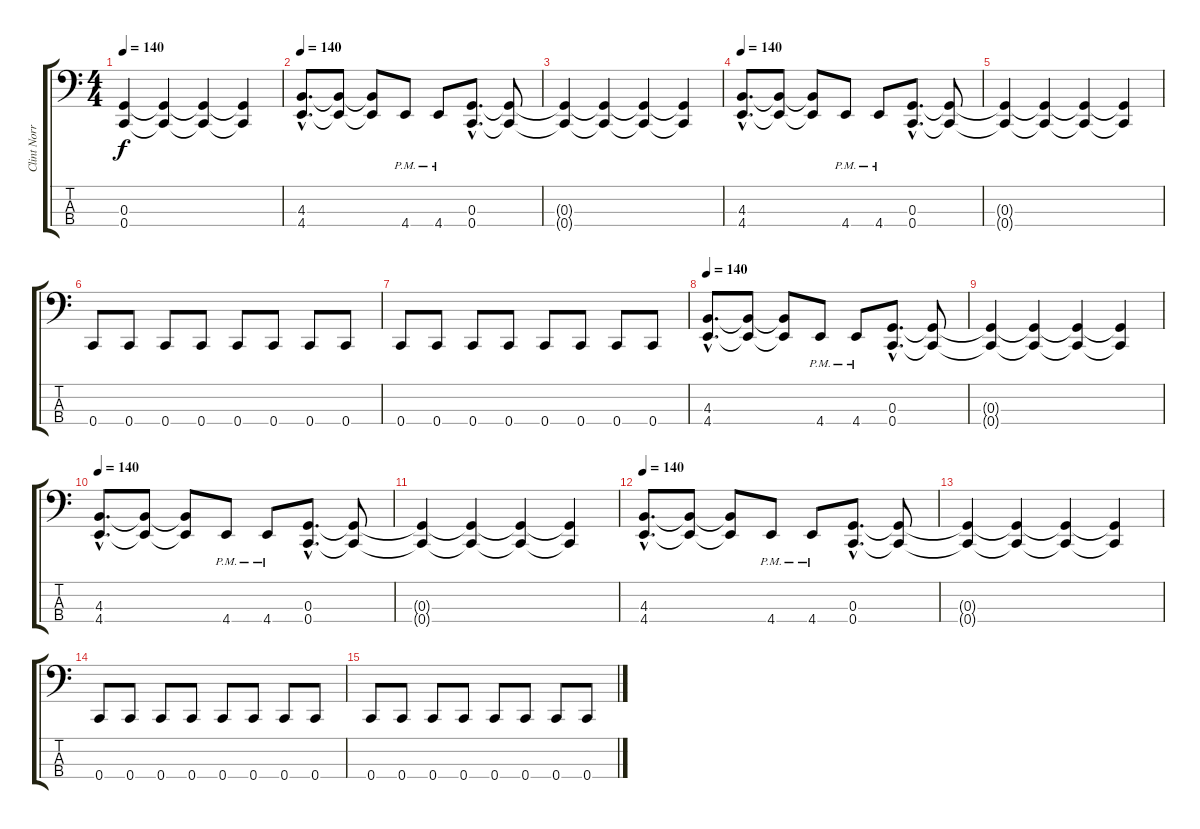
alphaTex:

\track ("Clint Norris - Bass" "Clint Norr") {instrument electricbasspick}
\staff {score tabs}
\tuning (F2 C2 G1 C1) {hide}
\ts (4 4)
\tempo 140
\clef f4
\ks c
(0.3{t} 0.4{t}).4{dy f} (0.3{t} 0.4{t}).4 (0.3{t} 0.4{t}).4 (0.3{t} 0.4{t}).4 |
\tempo 140
(4.3{hac} 4.4{hac}).8{d} (4.3{t} 4.4{t}).8 (4.3{t} 4.4{t}).8 4.4{pm}.8 4.4{pm}.8 (0.3{hac} 0.4{hac}).8{d} (0.3{t} 0.4{t}).8 |
(0.3{t} 0.4{t}).4 (0.3{t} 0.4{t}).4 (0.3{t} 0.4{t}).4 (0.3{t} 0.4{t}).4 |
\tempo 140
(4.3{hac} 4.4{hac}).8{d} (4.3{t} 4.4{t}).8 (4.3{t} 4.4{t}).8 4.4{pm}.8 4.4{pm}.8 (0.3{hac} 0.4{hac}).8{d} (0.3{t} 0.4{t}).8 |
(0.3{t} 0.4{t}).4 (0.3{t} 0.4{t}).4 (0.3{t} 0.4{t}).4 (0.3{t} 0.4{t}).4 |
0.4.8 0.4.8 0.4.8 0.4.8 0.4.8 0.4.8 0.4.8 0.4.8 |
0.4.8 0.4.8 0.4.8 0.4.8 0.4.8 0.4.8 0.4.8 0.4.8 |
\tempo 140
(4.3{hac} 4.4{hac}).8{d} (4.3{t} 4.4{t}).8 (4.3{t} 4.4{t}).8 4.4{pm}.8 4.4{pm}.8 (0.3{hac} 0.4{hac}).8{d} (0.3{t} 0.4{t}).8 |
(0.3{t} 0.4{t}).4 (0.3{t} 0.4{t}).4 (0.3{t} 0.4{t}).4 (0.3{t} 0.4{t}).4 |
\tempo 140
(4.3{hac} 4.4{hac}).8{d} (4.3{t} 4.4{t}).8 (4.3{t} 4.4{t}).8 4.4{pm}.8 4.4{pm}.8 (0.3{hac} 0.4{hac}).8{d} (0.3{t} 0.4{t}).8 |
(0.3{t} 0.4{t}).4 (0.3{t} 0.4{t}).4 (0.3{t} 0.4{t}).4 (0.3{t} 0.4{t}).4 |
\tempo 140
(4.3{hac} 4.4{hac}).8{d} (4.3{t} 4.4{t}).8 (4.3{t} 4.4{t}).8 4.4{pm}.8 4.4{pm}.8 (0.3{hac} 0.4{hac}).8{d} (0.3{t} 0.4{t}).8 |
(0.3{t} 0.4{t}).4 (0.3{t} 0.4{t}).4 (0.3{t} 0.4{t}).4 (0.3{t} 0.4{t}).4 |
0.4.8 0.4.8 0.4.8 0.4.8 0.4.8 0.4.8 0.4.8 0.4.8 |
0.4.8 0.4.8 0.4.8 0.4.8 0.4.8 0.4.8 0.4.8 0.4.8
